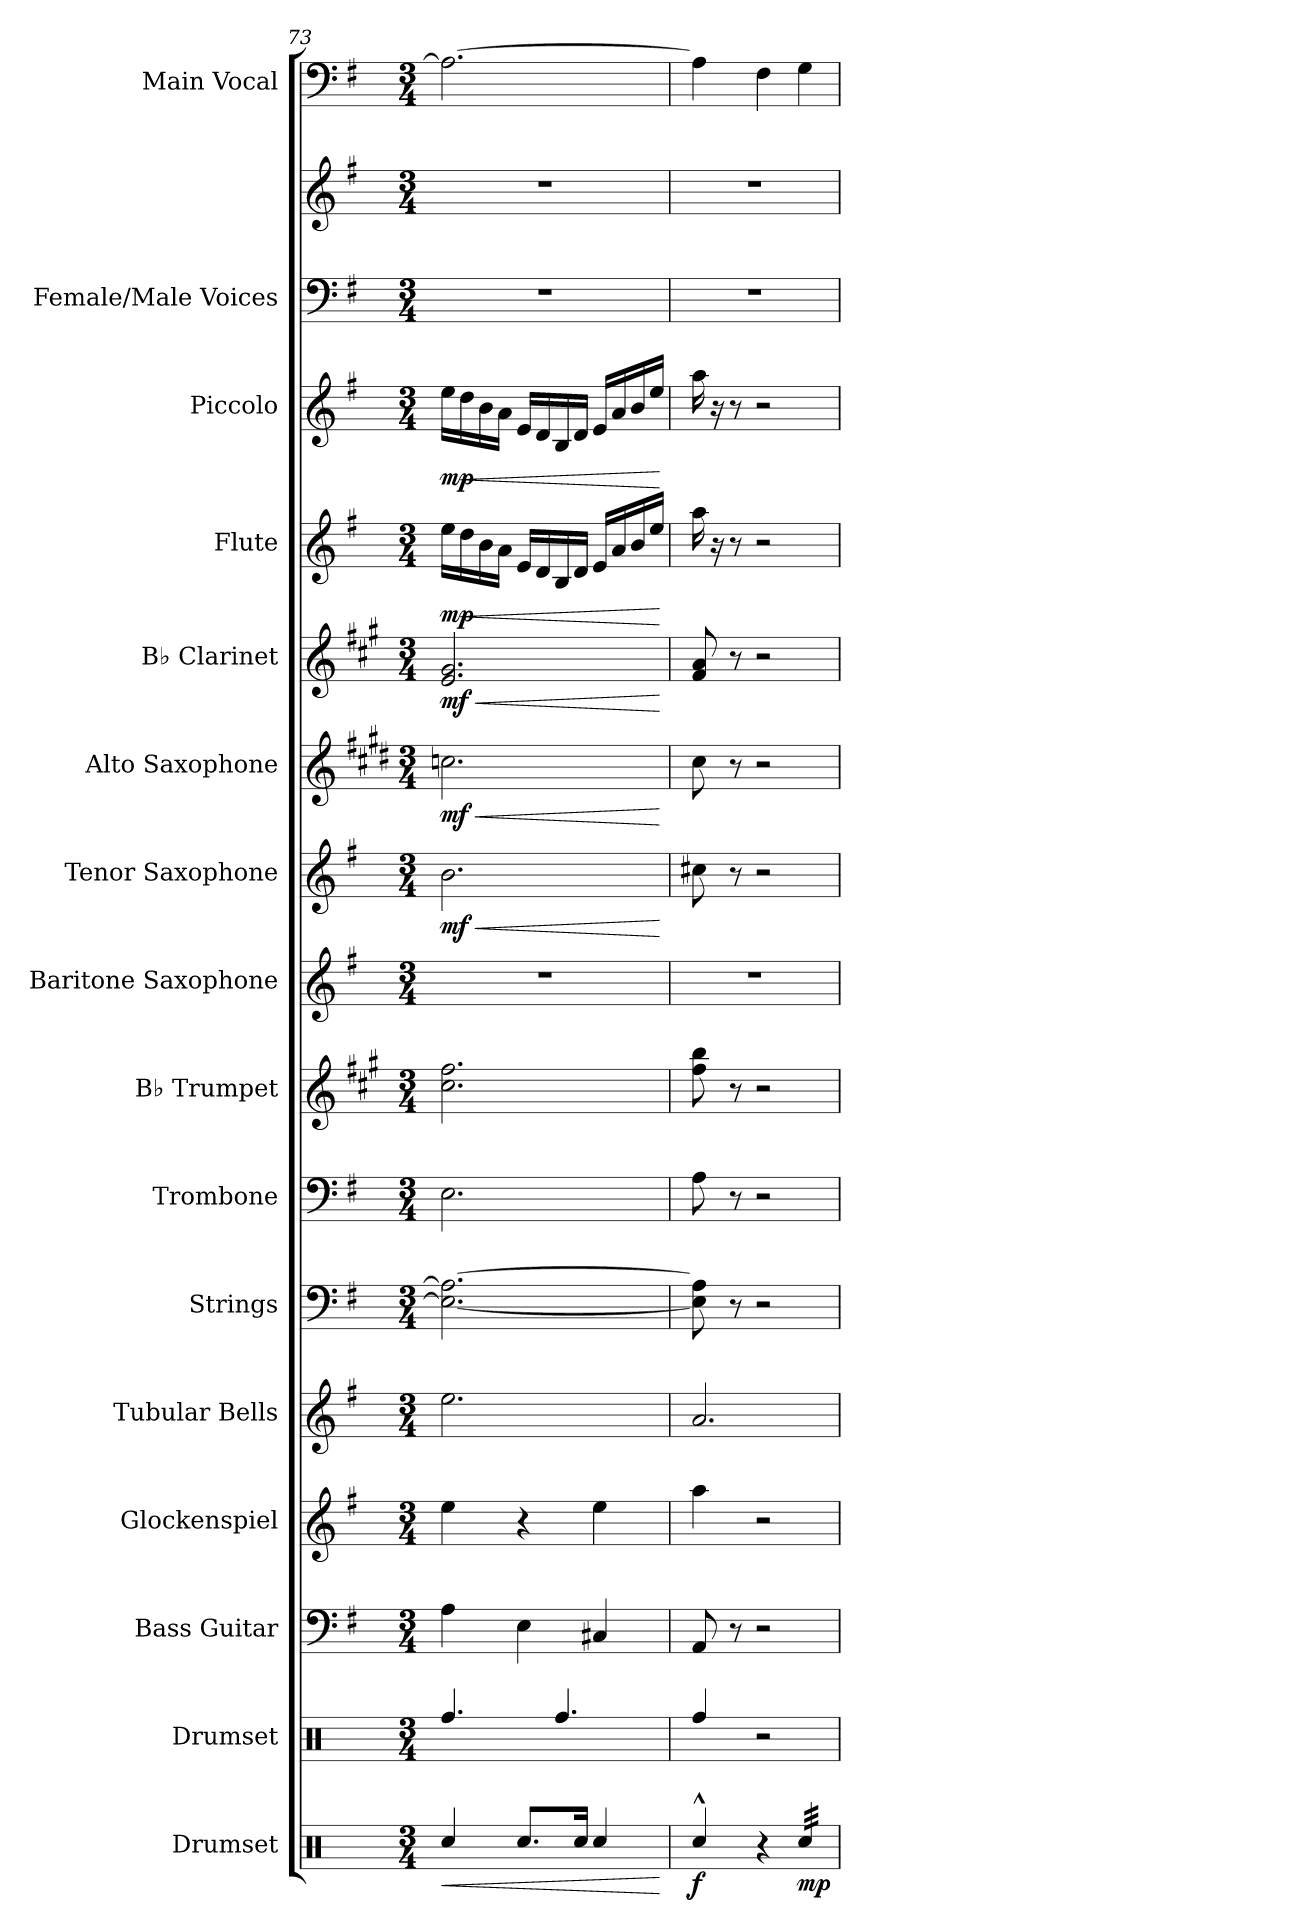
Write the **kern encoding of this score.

**kern	**dynam	**kern	**kern	**kern	**kern	**kern	**kern	**kern	**kern	**kern	**dynam	**kern	**dynam	**kern	**dynam	**kern	**dynam	**kern	**dynam	**kern	**kern	**kern
*part16	*part16	*part15	*part14	*part13	*part12	*part11	*part10	*part9	*part8	*part7	*part7	*part6	*part6	*part5	*part5	*part4	*part4	*part3	*part3	*part2	*part2	*part1
*staff17	*staff17	*staff16	*staff15	*staff14	*staff13	*staff12	*staff11	*staff10	*staff9	*staff8	*staff8	*staff7	*staff7	*staff6	*staff6	*staff5	*staff5	*staff4	*staff4	*staff3	*staff2	*staff1
*I"Drumset	*	*I"Drumset	*I"Bass Guitar	*I"Glockenspiel	*I"Tubular Bells	*I"Strings	*I"Trombone	*I"B♭ Trumpet	*I"Baritone Saxophone	*I"Tenor Saxophone	*	*I"Alto Saxophone	*	*I"B♭ Clarinet	*	*I"Flute	*	*I"Piccolo	*	*I"Female/Male Voices	*	*I"Main Vocal
*I'Drs.	*	*I'Drs.	*I'B. Guit.	*I'Glk.	*I'Tu. Be.	*I'St.	*I'Tbn.	*I'B♭ Tpt.	*I'Bar. Sax.	*I'T. Sax.	*	*I'A. Sax.	*	*I'B♭ Cl.	*	*I'Fl.	*	*I'Picc.	*	*I'Voices	*	*I'Main Vcl.
!!LO:PB:g=z
*clefX	*	*clefX	*clefF4	*clefG2	*clefG2	*clefF4	*clefF4	*clefG2	*clefG2	*clefG2	*	*clefG2	*	*clefG2	*	*clefG2	*	*clefG2	*	*clefF4	*clefG2	*clefF4
*	*	*	*ITrd7c12	*ITrd-14c-24	*	*	*	*ITrd1c2	*ITrd12c21	*ITrd8c14	*	*ITrd5c9	*	*ITrd1c2	*	*	*	*ITrd-7c-12	*	*	*	*
*k[]	*	*k[]	*k[f#]	*k[f#]	*k[f#]	*k[f#]	*k[f#]	*k[f#]	*k[f#]	*k[f#]	*	*k[f#]	*	*k[f#]	*	*k[f#]	*	*k[f#]	*	*k[f#]	*k[f#]	*k[f#]
*M3/4	*	*M3/4	*M3/4	*M3/4	*M3/4	*M3/4	*M3/4	*M3/4	*M3/4	*M3/4	*	*M3/4	*	*M3/4	*	*M3/4	*	*M3/4	*	*M3/4	*M3/4	*M3/4
=73	=73	=73	=73	=73	=73	=73	=73	=73	=73	=73	=73	=73	=73	=73	=73	=73	=73	=73	=73	=73	=73	=73
!	!LO:HP:b	!	!	!	!	!	!	!	!	!	!LO:HP:b	!	!LO:HP:b	!	!LO:HP:b	!	!	!	!	!	!	!
!	!	!	!	!	!	!	!	!	!	!	!LO:DY:n=1:b	!	!LO:DY:n=1:b	!	!LO:DY:n=1:b	!	!LO:DY:b	!	!LO:DY:b	!	!	!
4Rcc/	<	4.Rff/	4AA\	4eeee\	2.ee\	2.E\_ 2.A\_	2.E\	2.b\ 2.ee\	2.r	2.B\	< mf	2.e-X\	< mf	2.d/ 2.f#/	< mf	16ee\LL	mp	16eee\LL	mp	2.r	2.r	2.A\_
!	!	!	!	!	!	!	!	!	!	!	!	!	!	!	!	!	!LO:HP:b	!	!LO:HP:b	!	!	!
.	.	.	.	.	.	.	.	.	.	.	.	.	.	.	.	16dd\	<	16ddd\	<	.	.	.
.	.	.	.	.	.	.	.	.	.	.	.	.	.	.	.	16b\	.	16bb\	.	.	.	.
.	.	.	.	.	.	.	.	.	.	.	.	.	.	.	.	16a\JJ	.	16aa\JJ	.	.	.	.
8.Rcc/L	.	.	4EE\	4r	.	.	.	.	.	.	.	.	.	.	.	16e/LL	.	16ee/LL	.	.	.	.
.	.	.	.	.	.	.	.	.	.	.	.	.	.	.	.	16d/	.	16dd/	.	.	.	.
.	.	4.Rff/	.	.	.	.	.	.	.	.	.	.	.	.	.	16B/	.	16b/	.	.	.	.
16Rcc/Jk	.	.	.	.	.	.	.	.	.	.	.	.	.	.	.	16d/JJ	.	16dd/JJ	.	.	.	.
4Rcc/	.	.	4CC#X/	4eeee\	.	.	.	.	.	.	.	.	.	.	.	16e/LL	.	16ee/LL	.	.	.	.
.	.	.	.	.	.	.	.	.	.	.	.	.	.	.	.	16a/	.	16aa/	.	.	.	.
.	.	.	.	.	.	.	.	.	.	.	.	.	.	.	.	16b/	.	16bb/	.	.	.	.
.	.	.	.	.	.	.	.	.	.	.	.	.	.	.	.	16ee/JJ	.	16eee/JJ	.	.	.	.
.	[	.	.	.	.	.	.	.	.	.	[	.	[	.	[	.	[	.	[	.	.	.
=74	=74	=74	=74	=74	=74	=74	=74	=74	=74	=74	=74	=74	=74	=74	=74	=74	=74	=74	=74	=74	=74	=74
!	!LO:DY:b	!	!	!	!	!	!	!	!	!	!	!	!	!	!	!	!	!	!	!	!	!
4Rcc^^/	f	4Rff/	8AAA/	4aaaa\	2.a/	8E\] 8A\]	8A\	8ee\ 8aa\	2.r	8c#X\	.	8e\	.	8e/ 8g/	.	16aa\	.	16aaa\	.	2.r	2.r	4A\]
.	.	.	.	.	.	.	.	.	.	.	.	.	.	.	.	16r	.	16r	.	.	.	.
.	.	.	8r	.	.	8r	8r	8r	.	8r	.	8r	.	8r	.	8r	.	8r	.	.	.	.
4r	.	2r	2r	2r	.	2r	2r	2r	.	2r	.	2r	.	2r	.	2r	.	2r	.	.	.	4F#\
!	!LO:DY:b	!	!	!	!	!	!	!	!	!	!	!	!	!	!	!	!	!	!	!	!	!
*tremolo	*	*	*	*	*	*	*	*	*	*	*	*	*	*	*	*	*	*	*	*	*	*
32Rcc/LLL	mp	.	.	.	.	.	.	.	.	.	.	.	.	.	.	.	.	.	.	.	.	4G\
32Rcc/	.	.	.	.	.	.	.	.	.	.	.	.	.	.	.	.	.	.	.	.	.	.
32Rcc/	.	.	.	.	.	.	.	.	.	.	.	.	.	.	.	.	.	.	.	.	.	.
32Rcc/	.	.	.	.	.	.	.	.	.	.	.	.	.	.	.	.	.	.	.	.	.	.
32Rcc/	.	.	.	.	.	.	.	.	.	.	.	.	.	.	.	.	.	.	.	.	.	.
32Rcc/	.	.	.	.	.	.	.	.	.	.	.	.	.	.	.	.	.	.	.	.	.	.
32Rcc/	.	.	.	.	.	.	.	.	.	.	.	.	.	.	.	.	.	.	.	.	.	.
32Rcc/JJJ	.	.	.	.	.	.	.	.	.	.	.	.	.	.	.	.	.	.	.	.	.	.
*Xtremolo	*	*	*	*	*	*	*	*	*	*	*	*	*	*	*	*	*	*	*	*	*	*
=	=	=	=	=	=	=	=	=	=	=	=	=	=	=	=	=	=	=	=	=	=	=
*-	*-	*-	*-	*-	*-	*-	*-	*-	*-	*-	*-	*-	*-	*-	*-	*-	*-	*-	*-	*-	*-	*-
